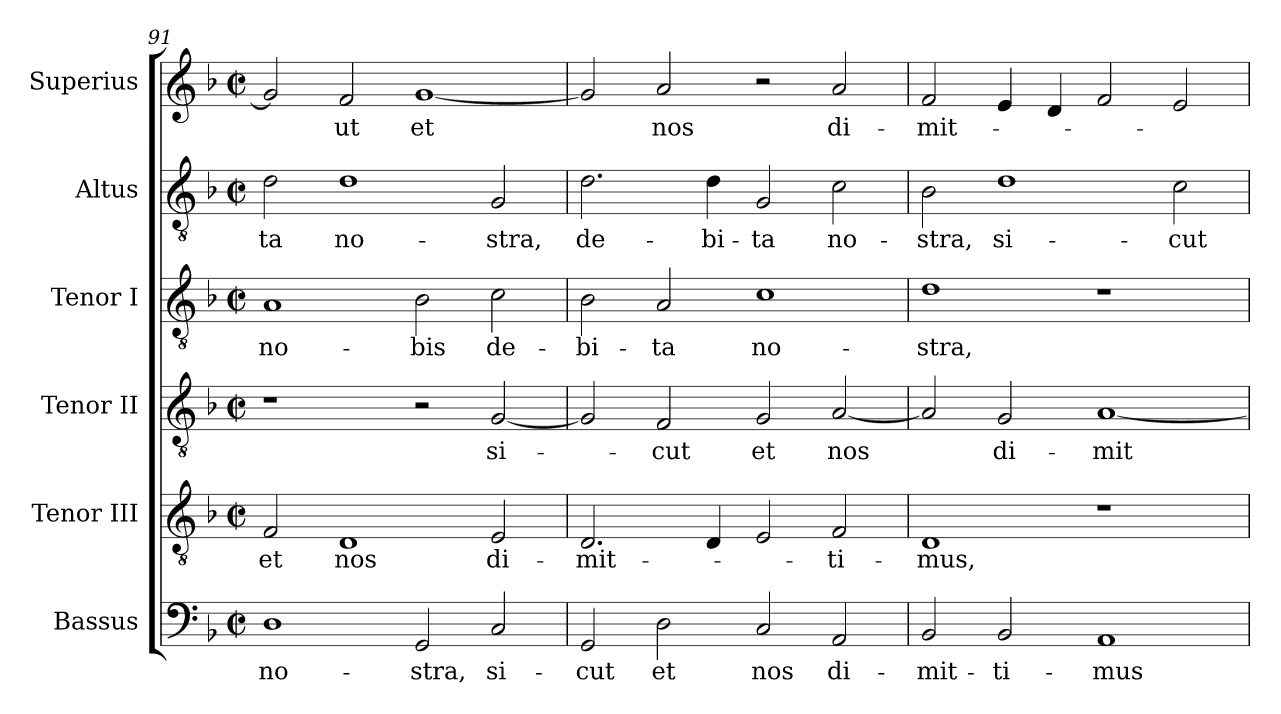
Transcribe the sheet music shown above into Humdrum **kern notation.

**kern	**text	**kern	**text	**kern	**text	**kern	**text	**kern	**text	**kern	**text
*part6	*part6	*part5	*part5	*part4	*part4	*part3	*part3	*part2	*part2	*part1	*part1
*staff6	*staff6	*staff5	*staff5	*staff4	*staff4	*staff3	*staff3	*staff2	*staff2	*staff1	*staff1
*I"Bassus	*	*I"Tenor III	*	*I"Tenor II	*	*I"Tenor I	*	*I"Altus	*	*I"Superius	*
*I'B.	*	*I'T.	*	*I'T.	*	*I'T.	*	*	*	*I'S.	*
*clefF4	*	*clefGv2	*	*clefGv2	*	*clefGv2	*	*clefGv2	*	*clefG2	*
*	*	*ITrd7c12	*	*ITrd7c12	*	*ITrd7c12	*	*ITrd7c12	*	*	*
*k[b-]	*	*k[b-]	*	*k[b-]	*	*k[b-]	*	*k[b-]	*	*k[b-]	*
*F:	*	*F:	*	*F:	*	*F:	*	*F:	*	*F:	*
*M2/2	*	*M2/2	*	*M2/2	*	*M2/2	*	*M2/2	*	*M2/2	*
*met(c|)	*	*met(c|)	*	*met(c|)	*	*met(c|)	*	*met(c|)	*	*met(c|)	*
=91	=91	=91	=91	=91	=91	=91	=91	=91	=91	=91	=91
!	!LO:LY:b:color=#000000	!	!	!	!	!	!	!	!	!	!
!	!	!	!LO:LY:b:color=#000000	!	!	!	!	!	!	!	!
!	!	!	!	!	!	!	!LO:LY:b:color=#000000	!	!	!	!
!	!	!	!	!	!	!	!	!	!LO:LY:b:color=#000000	!	!
1Di	no-	2FFi/	et	1r	.	1AAi	no-	2Di\	-ta	2gi/]	.
!	!	!	!LO:LY:b:color=#000000	!	!	!	!	!	!	!	!
!	!	!	!	!	!	!	!	!	!LO:LY:b:color=#000000	!	!
!	!	!	!	!	!	!	!	!	!	!	!LO:LY:b:color=#000000
.	.	1DDi	nos	.	.	.	.	1Di	no-	2fi/	-ut
!	!LO:LY:b:color=#000000	!	!	!	!	!	!	!	!	!	!
!	!	!	!	!	!	!	!LO:LY:b:color=#000000	!	!	!	!
!	!	!	!	!	!	!	!	!	!	!	!LO:LY:b:color=#000000
2GGi/	-stra,	.	.	2r	.	2BB-i\	-bis	.	.	[<1gi	et
!	!LO:LY:b:color=#000000	!	!	!	!	!	!	!	!	!	!
!	!	!	!LO:LY:b:color=#000000	!	!	!	!	!	!	!	!
!	!	!	!	!	!LO:LY:b:color=#000000	!	!	!	!	!	!
!	!	!	!	!	!	!	!LO:LY:b:color=#000000	!	!	!	!
!	!	!	!	!	!	!	!	!	!LO:LY:b:color=#000000	!	!
2Ci/	si-	2EEi/	di-	[<2GGi/	si-	2Ci\	de-	2GGi/	-stra,	.	.
!!LO:PB:g=z
=92	=92	=92	=92	=92	=92	=92	=92	=92	=92	=92	=92
!	!LO:LY:b:color=#000000	!	!	!	!	!	!	!	!	!	!
!	!	!	!LO:LY:b:color=#000000	!	!	!	!	!	!	!	!
!	!	!	!	!	!	!	!LO:LY:b:color=#000000	!	!	!	!
!	!	!	!	!	!	!	!	!	!LO:LY:b:color=#000000	!	!
2GGi/	-cut	2.DDi/	-mit-	2GGi/]	.	2BB-i\	-bi-	2.Di\	de-	2gi/]	.
!	!LO:LY:b:color=#000000	!	!	!	!	!	!	!	!	!	!
!	!	!	!	!	!LO:LY:b:color=#000000	!	!	!	!	!	!
!	!	!	!	!	!	!	!LO:LY:b:color=#000000	!	!	!	!
!	!	!	!	!	!	!	!	!	!	!	!LO:LY:b:color=#000000
2Di\	et	.	.	2FFi/	-cut	2AAi/	-ta	.	.	2ai/	nos
!	!	!	!	!	!	!	!	!	!LO:LY:b:color=#000000	!	!
.	.	4DDi/	.	.	.	.	.	4Di\	-bi-	.	.
!	!LO:LY:b:color=#000000	!	!	!	!	!	!	!	!	!	!
!	!	!	!	!	!LO:LY:b:color=#000000	!	!	!	!	!	!
!	!	!	!	!	!	!	!LO:LY:b:color=#000000	!	!	!	!
!	!	!	!	!	!	!	!	!	!LO:LY:b:color=#000000	!	!
2Ci/	nos	2EEi/	.	2GGi/	et	1Ci	no-	2GGi/	-ta	2r	.
!	!LO:LY:b:color=#000000	!	!	!	!	!	!	!	!	!	!
!	!	!	!LO:LY:b:color=#000000	!	!	!	!	!	!	!	!
!	!	!	!	!	!LO:LY:b:color=#000000	!	!	!	!	!	!
!	!	!	!	!	!	!	!	!	!LO:LY:b:color=#000000	!	!
!	!	!	!	!	!	!	!	!	!	!	!LO:LY:b:color=#000000
2AAi/	di-	2FFi/	-ti-	[<2AAi/	nos	.	.	2Ci\	no-	2ai/	di-
=93	=93	=93	=93	=93	=93	=93	=93	=93	=93	=93	=93
!	!LO:LY:b:color=#000000	!	!	!	!	!	!	!	!	!	!
!	!	!	!LO:LY:b:color=#000000	!	!	!	!	!	!	!	!
!	!	!	!	!	!	!	!LO:LY:b:color=#000000	!	!	!	!
!	!	!	!	!	!	!	!	!	!LO:LY:b:color=#000000	!	!
!	!	!	!	!	!	!	!	!	!	!	!LO:LY:b:color=#000000
2BB-i/	-mit-	1DDi	-mus,	2AAi/]	.	1Di	-stra,	2BB-i\	-stra,	2fi/	-mit-
!	!LO:LY:b:color=#000000	!	!	!	!	!	!	!	!	!	!
!	!	!	!	!	!LO:LY:b:color=#000000	!	!	!	!	!	!
!	!	!	!	!	!	!	!	!	!LO:LY:b:color=#000000	!	!
2BB-i/	-ti-	.	.	2GGi/	di-	.	.	1Di	si-	4ei/	.
.	.	.	.	.	.	.	.	.	.	4di/	.
!	!LO:LY:b:color=#000000	!	!	!	!	!	!	!	!	!	!
!	!	!	!	!	!LO:LY:b:color=#000000	!	!	!	!	!	!
1AAi	-mus	1r	.	[<1AAi	-mit-	1r	.	.	.	2fi/	.
!	!	!	!	!	!	!	!	!	!LO:LY:b:color=#000000	!	!
.	.	.	.	.	.	.	.	2Ci\	-cut	2ei/	.
=	=	=	=	=	=	=	=	=	=	=	=
*-	*-	*-	*-	*-	*-	*-	*-	*-	*-	*-	*-
